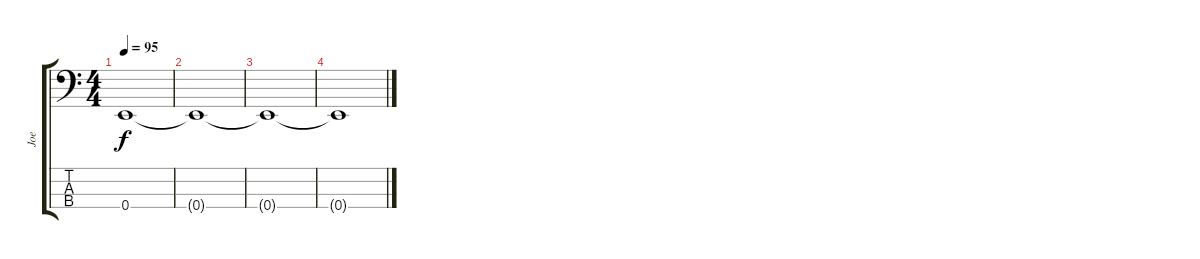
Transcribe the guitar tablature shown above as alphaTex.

\track ("Joe" "Joe") {instrument electricbasspick}
\staff {score tabs}
\tuning (G2 D2 A1 E1) {hide}
\ts (4 4)
\tempo 95
\clef f4
\ks c
0.4.1{dy f} |
0.4{t}.1 |
0.4{t}.1 |
0.4{t}.1
